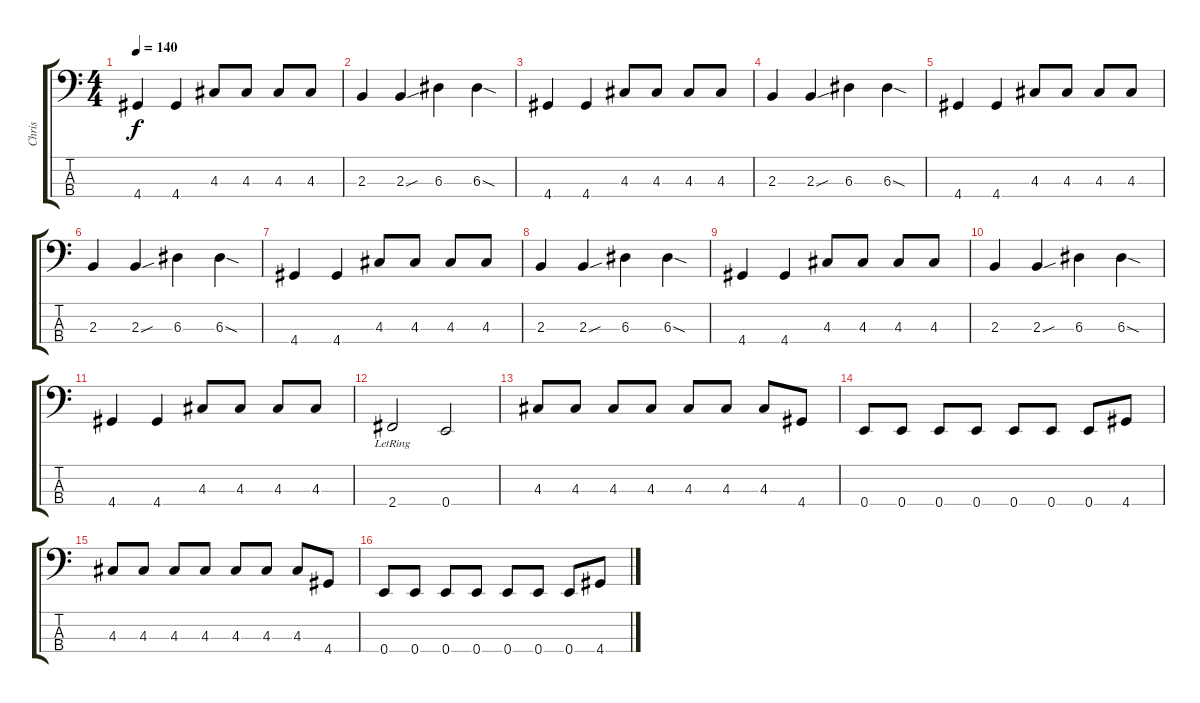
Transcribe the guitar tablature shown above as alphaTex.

\track ("Chris" "Chris") {instrument electricbasspick}
\staff {score tabs}
\tuning (G2 D2 A1 E1) {hide}
\ts (4 4)
\tempo 140
\clef f4
\ks c
4.4.4{dy f} 4.4.4 4.3.8 4.3.8 4.3.8 4.3.8 |
2.3.4 2.3{sou}.4 6.3.4 6.3{sod}.4 |
4.4.4 4.4.4 4.3.8 4.3.8 4.3.8 4.3.8 |
2.3.4 2.3{sou}.4 6.3.4 6.3{sod}.4 |
4.4.4 4.4.4 4.3.8 4.3.8 4.3.8 4.3.8 |
2.3.4 2.3{sou}.4 6.3.4 6.3{sod}.4 |
4.4.4 4.4.4 4.3.8 4.3.8 4.3.8 4.3.8 |
2.3.4 2.3{sou}.4 6.3.4 6.3{sod}.4 |
4.4.4 4.4.4 4.3.8 4.3.8 4.3.8 4.3.8 |
2.3.4 2.3{sou}.4 6.3.4 6.3{sod}.4 |
4.4.4 4.4.4 4.3.8 4.3.8 4.3.8 4.3.8 |
2.4{lr}.2 0.4.2 |
4.3.8 4.3.8 4.3.8 4.3.8 4.3.8 4.3.8 4.3.8 4.4.8 |
0.4.8 0.4.8 0.4.8 0.4.8 0.4.8 0.4.8 0.4.8 4.4.8 |
4.3.8 4.3.8 4.3.8 4.3.8 4.3.8 4.3.8 4.3.8 4.4.8 |
0.4.8 0.4.8 0.4.8 0.4.8 0.4.8 0.4.8 0.4.8 4.4.8
